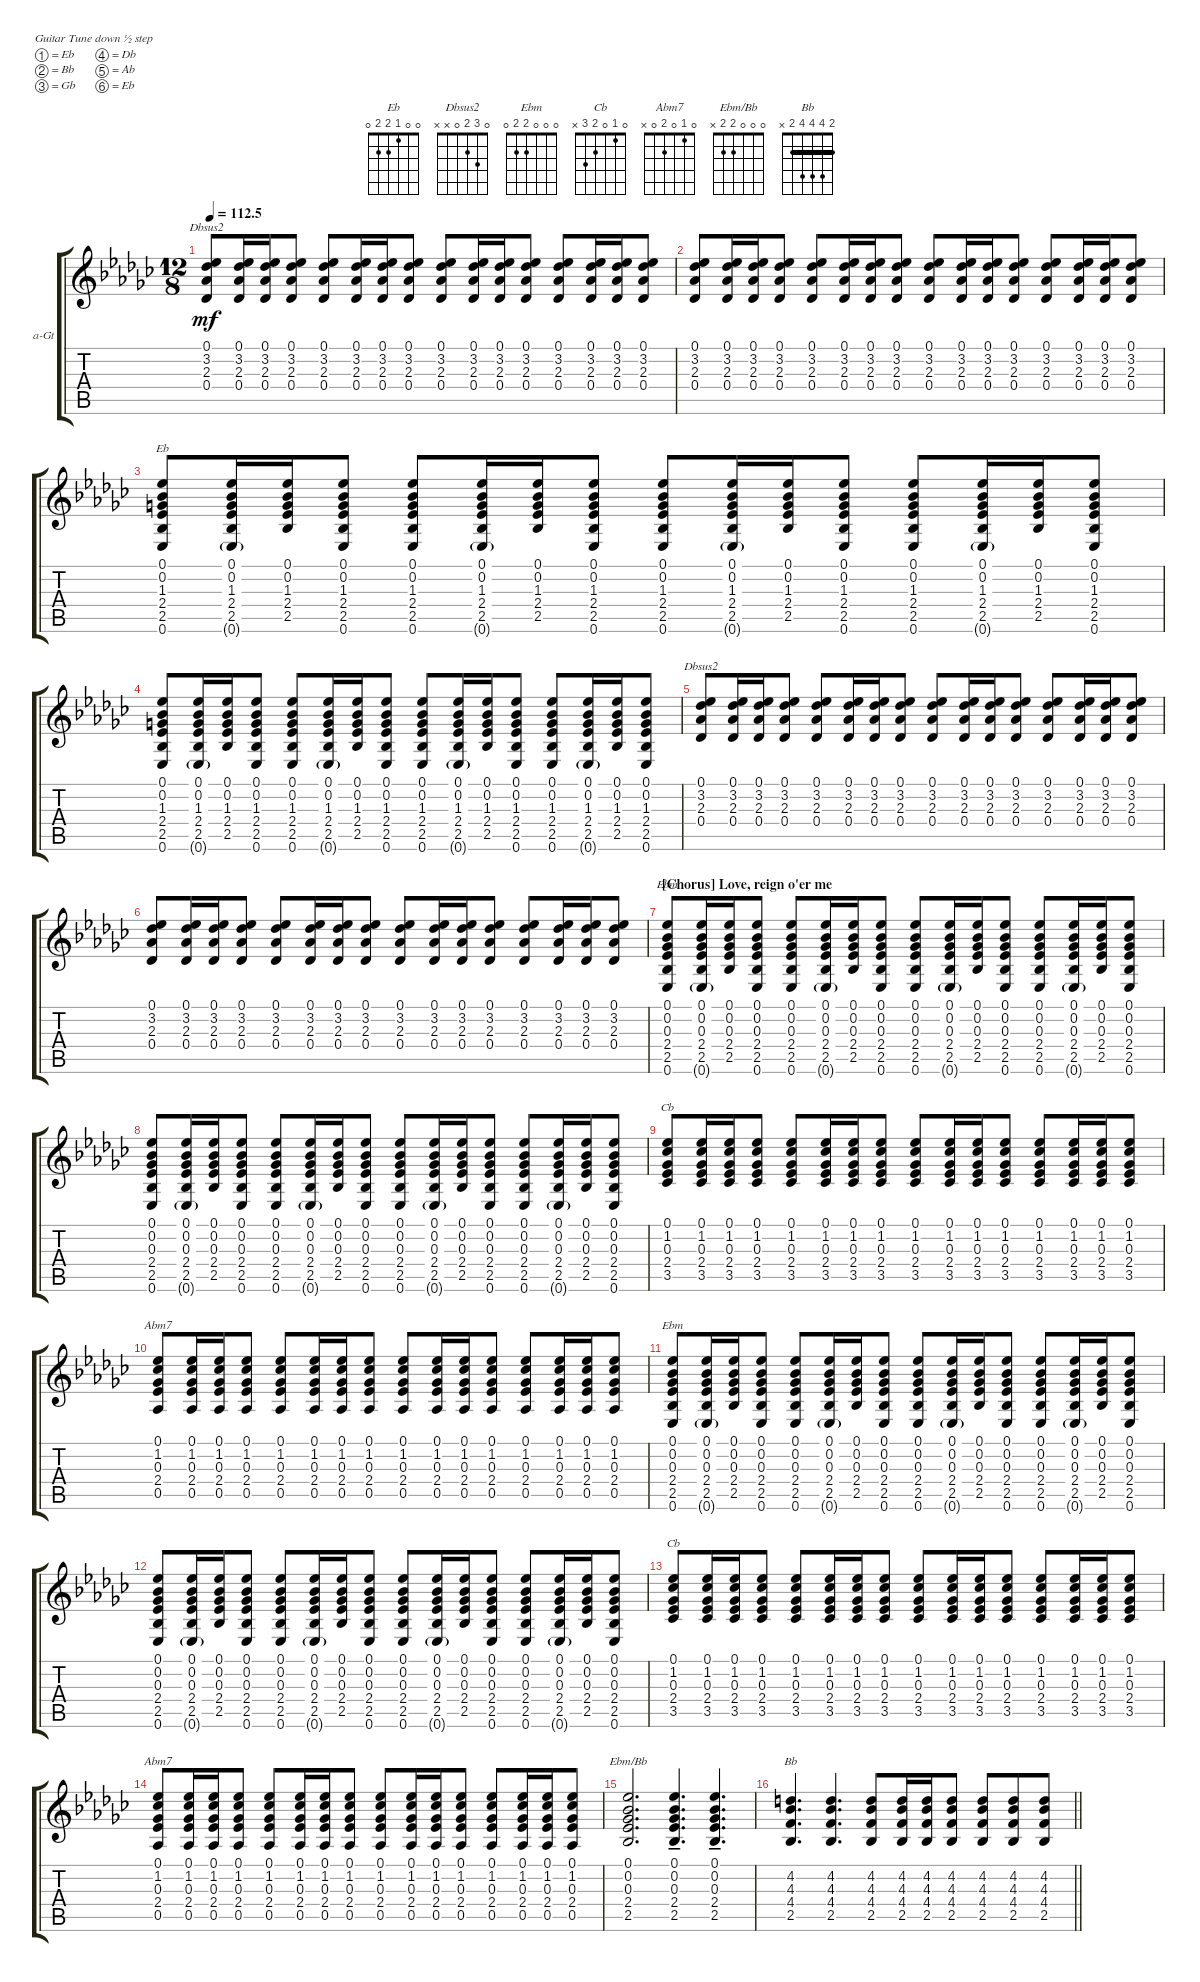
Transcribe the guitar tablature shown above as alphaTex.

\bracketExtendMode groupsimilarinstruments
\firstSystemTrackNameOrientation horizontal
\otherSystemsTrackNameOrientation horizontal
\track ("Acoustic Guitar" "a-Gt") {instrument acousticguitarsteel}
\staff {score tabs}
\tuning (Eb4 Bb3 Gb3 Db3 Ab2 Eb2)
\chord ("Eb" 0 0 1 2 2 0)
\chord ("Dbsus2" 0 3 2 0 x x)
\chord ("Ebm" 0 0 0 2 2 0)
\chord ("Cb" 0 1 0 2 3 x)
\chord ("Abm7" 0 1 0 2 0 x)
\chord ("Ebm/Bb" 0 0 0 2 2 x)
\chord ("Bb" 2 4 4 4 2 x) {barre 2}
\ts (12 8)
\tempo
112.5
\accidentals auto
\clef g2
\ottava regular
\simile none
\ks ebminor
(3.2 2.3 0.4 0.1).8{ch "Dbsus2" dy mf} (3.2 2.3 0.4 0.1).16 (3.2 2.3 0.4 0.1).16 (3.2 2.3 0.4 0.1).8 (3.2 2.3 0.4 0.1).8 (3.2 2.3 0.4 0.1).16 (3.2 2.3 0.4 0.1).16 (3.2 2.3 0.4 0.1).8 (3.2 2.3 0.4 0.1).8 (3.2 2.3 0.4 0.1).16 (3.2 2.3 0.4 0.1).16 (3.2 2.3 0.4 0.1).8 (3.2 2.3 0.4 0.1).8 (3.2 2.3 0.4 0.1).16 (3.2 2.3 0.4 0.1).16 (3.2 2.3 0.4 0.1).8 |
(3.2 2.3 0.4 0.1).8 (3.2 2.3 0.4 0.1).16 (3.2 2.3 0.4 0.1).16 (3.2 2.3 0.4 0.1).8 (3.2 2.3 0.4 0.1).8 (3.2 2.3 0.4 0.1).16 (3.2 2.3 0.4 0.1).16 (3.2 2.3 0.4 0.1).8 (3.2 2.3 0.4 0.1).8 (3.2 2.3 0.4 0.1).16 (3.2 2.3 0.4 0.1).16 (3.2 2.3 0.4 0.1).8 (3.2 2.3 0.4 0.1).8 (3.2 2.3 0.4 0.1).16 (3.2 2.3 0.4 0.1).16 (3.2 2.3 0.4 0.1).8 |
(0.1 0.6 2.5 2.4 1.3 0.2).8{ch "Eb"} (0.1 0.6{g} 2.5 2.4 1.3 0.2).16 (0.1 2.5 2.4 1.3 0.2).16 (0.1 0.6 2.5 2.4 1.3 0.2).8 (0.1 0.6 2.5 2.4 1.3 0.2).8 (0.1 0.6{g} 2.5 2.4 1.3 0.2).16 (0.1 2.5 2.4 1.3 0.2).16 (0.1 0.6 2.5 2.4 1.3 0.2).8 (0.1 0.6 2.5 2.4 1.3 0.2).8 (0.1 0.6{g} 2.5 2.4 1.3 0.2).16 (0.1 2.5 2.4 1.3 0.2).16 (0.1 0.6 2.5 2.4 1.3 0.2).8 (0.1 0.6 2.5 2.4 1.3 0.2).8 (0.1 0.6{g} 2.5 2.4 1.3 0.2).16 (0.1 2.5 2.4 1.3 0.2).16 (0.1 0.6 2.5 2.4 1.3 0.2).8 |
(0.1 0.6 2.5 2.4 1.3 0.2).8 (0.1 0.6{g} 2.5 2.4 1.3 0.2).16 (0.1 2.5 2.4 1.3 0.2).16 (0.1 0.6 2.5 2.4 1.3 0.2).8 (0.1 0.6 2.5 2.4 1.3 0.2).8 (0.1 0.6{g} 2.5 2.4 1.3 0.2).16 (0.1 2.5 2.4 1.3 0.2).16 (0.1 0.6 2.5 2.4 1.3 0.2).8 (0.1 0.6 2.5 2.4 1.3 0.2).8 (0.1 0.6{g} 2.5 2.4 1.3 0.2).16 (0.1 2.5 2.4 1.3 0.2).16 (0.1 0.6 2.5 2.4 1.3 0.2).8 (0.1 0.6 2.5 2.4 1.3 0.2).8 (0.1 0.6{g} 2.5 2.4 1.3 0.2).16 (0.1 2.5 2.4 1.3 0.2).16 (0.1 0.6 2.5 2.4 1.3 0.2).8 |
(3.2 2.3 0.4 0.1).8{ch "Dbsus2"} (3.2 2.3 0.4 0.1).16 (3.2 2.3 0.4 0.1).16 (3.2 2.3 0.4 0.1).8 (3.2 2.3 0.4 0.1).8 (3.2 2.3 0.4 0.1).16 (3.2 2.3 0.4 0.1).16 (3.2 2.3 0.4 0.1).8 (3.2 2.3 0.4 0.1).8 (3.2 2.3 0.4 0.1).16 (3.2 2.3 0.4 0.1).16 (3.2 2.3 0.4 0.1).8 (3.2 2.3 0.4 0.1).8 (3.2 2.3 0.4 0.1).16 (3.2 2.3 0.4 0.1).16 (3.2 2.3 0.4 0.1).8 |
(3.2 2.3 0.4 0.1).8 (3.2 2.3 0.4 0.1).16 (3.2 2.3 0.4 0.1).16 (3.2 2.3 0.4 0.1).8 (3.2 2.3 0.4 0.1).8 (3.2 2.3 0.4 0.1).16 (3.2 2.3 0.4 0.1).16 (3.2 2.3 0.4 0.1).8 (3.2 2.3 0.4 0.1).8 (3.2 2.3 0.4 0.1).16 (3.2 2.3 0.4 0.1).16 (3.2 2.3 0.4 0.1).8 (3.2 2.3 0.4 0.1).8 (3.2 2.3 0.4 0.1).16 (3.2 2.3 0.4 0.1).16 (3.2 2.3 0.4 0.1).8 |
\section ("" "[Chorus] Love, reign o'er me")
(0.1 0.6 2.5 2.4 0.3 0.2).8{ch "Ebm"} (0.1 0.6{g} 2.5 2.4 0.3 0.2).16 (0.1 2.5 2.4 0.3 0.2).16 (0.1 0.6 2.5 2.4 0.3 0.2).8 (0.1 0.6 2.5 2.4 0.3 0.2).8 (0.1 0.6{g} 2.5 2.4 0.3 0.2).16 (0.1 2.5 2.4 0.3 0.2).16 (0.1 0.6 2.5 2.4 0.3 0.2).8 (0.1 0.6 2.5 2.4 0.3 0.2).8 (0.1 0.6{g} 2.5 2.4 0.3 0.2).16 (0.1 2.5 2.4 0.3 0.2).16 (0.1 0.6 2.5 2.4 0.3 0.2).8 (0.1 0.6 2.5 2.4 0.3 0.2).8 (0.1 0.6{g} 2.5 2.4 0.3 0.2).16 (0.1 2.5 2.4 0.3 0.2).16 (0.1 0.6 2.5 2.4 0.3 0.2).8 |
(0.1 0.6 2.5 2.4 0.3 0.2).8 (0.1 0.6{g} 2.5 2.4 0.3 0.2).16 (0.1 2.5 2.4 0.3 0.2).16 (0.1 0.6 2.5 2.4 0.3 0.2).8 (0.1 0.6 2.5 2.4 0.3 0.2).8 (0.1 0.6{g} 2.5 2.4 0.3 0.2).16 (0.1 2.5 2.4 0.3 0.2).16 (0.1 0.6 2.5 2.4 0.3 0.2).8 (0.1 0.6 2.5 2.4 0.3 0.2).8 (0.1 0.6{g} 2.5 2.4 0.3 0.2).16 (0.1 2.5 2.4 0.3 0.2).16 (0.1 0.6 2.5 2.4 0.3 0.2).8 (0.1 0.6 2.5 2.4 0.3 0.2).8 (0.1 0.6{g} 2.5 2.4 0.3 0.2).16 (0.1 2.5 2.4 0.3 0.2).16 (0.1 0.6 2.5 2.4 0.3 0.2).8 |
(3.5 2.4 0.3 1.2 0.1).8{ch "Cb"} (3.5 2.4 0.3 1.2 0.1).16 (3.5 2.4 0.3 1.2 0.1).16 (3.5 2.4 0.3 1.2 0.1).8 (3.5 2.4 0.3 1.2 0.1).8 (3.5 2.4 0.3 1.2 0.1).16 (3.5 2.4 0.3 1.2 0.1).16 (3.5 2.4 0.3 1.2 0.1).8 (3.5 2.4 0.3 1.2 0.1).8 (3.5 2.4 0.3 1.2 0.1).16 (3.5 2.4 0.3 1.2 0.1).16 (3.5 2.4 0.3 1.2 0.1).8 (3.5 2.4 0.3 1.2 0.1).8 (3.5 2.4 0.3 1.2 0.1).16 (3.5 2.4 0.3 1.2 0.1).16 (3.5 2.4 0.3 1.2 0.1).8 |
(0.5 2.4 0.3 1.2 0.1).8{ch "Abm7"} (0.5 2.4 0.3 1.2 0.1).16 (0.5 2.4 0.3 1.2 0.1).16 (0.5 2.4 0.3 1.2 0.1).8 (0.5 2.4 0.3 1.2 0.1).8 (0.5 2.4 0.3 1.2 0.1).16 (0.5 2.4 0.3 1.2 0.1).16 (0.5 2.4 0.3 1.2 0.1).8 (0.5 2.4 0.3 1.2 0.1).8 (0.5 2.4 0.3 1.2 0.1).16 (0.5 2.4 0.3 1.2 0.1).16 (0.5 2.4 0.3 1.2 0.1).8 (0.5 2.4 0.3 1.2 0.1).8 (0.5 2.4 0.3 1.2 0.1).16 (0.5 2.4 0.3 1.2 0.1).16 (0.5 2.4 0.3 1.2 0.1).8 |
(0.1 0.6 2.5 2.4 0.3 0.2).8{ch "Ebm"} (0.1 0.6{g} 2.5 2.4 0.3 0.2).16 (0.1 2.5 2.4 0.3 0.2).16 (0.1 0.6 2.5 2.4 0.3 0.2).8 (0.1 0.6 2.5 2.4 0.3 0.2).8 (0.1 0.6{g} 2.5 2.4 0.3 0.2).16 (0.1 2.5 2.4 0.3 0.2).16 (0.1 0.6 2.5 2.4 0.3 0.2).8 (0.1 0.6 2.5 2.4 0.3 0.2).8 (0.1 0.6{g} 2.5 2.4 0.3 0.2).16 (0.1 2.5 2.4 0.3 0.2).16 (0.1 0.6 2.5 2.4 0.3 0.2).8 (0.1 0.6 2.5 2.4 0.3 0.2).8 (0.1 0.6{g} 2.5 2.4 0.3 0.2).16 (0.1 2.5 2.4 0.3 0.2).16 (0.1 0.6 2.5 2.4 0.3 0.2).8 |
(0.1 0.6 2.5 2.4 0.3 0.2).8 (0.1 0.6{g} 2.5 2.4 0.3 0.2).16 (0.1 2.5 2.4 0.3 0.2).16 (0.1 0.6 2.5 2.4 0.3 0.2).8 (0.1 0.6 2.5 2.4 0.3 0.2).8 (0.1 0.6{g} 2.5 2.4 0.3 0.2).16 (0.1 2.5 2.4 0.3 0.2).16 (0.1 0.6 2.5 2.4 0.3 0.2).8 (0.1 0.6 2.5 2.4 0.3 0.2).8 (0.1 0.6{g} 2.5 2.4 0.3 0.2).16 (0.1 2.5 2.4 0.3 0.2).16 (0.1 0.6 2.5 2.4 0.3 0.2).8 (0.1 0.6 2.5 2.4 0.3 0.2).8 (0.1 0.6{g} 2.5 2.4 0.3 0.2).16 (0.1 2.5 2.4 0.3 0.2).16 (0.1 0.6 2.5 2.4 0.3 0.2).8 |
(3.5 2.4 0.3 1.2 0.1).8{ch "Cb"} (3.5 2.4 0.3 1.2 0.1).16 (3.5 2.4 0.3 1.2 0.1).16 (3.5 2.4 0.3 1.2 0.1).8 (3.5 2.4 0.3 1.2 0.1).8 (3.5 2.4 0.3 1.2 0.1).16 (3.5 2.4 0.3 1.2 0.1).16 (3.5 2.4 0.3 1.2 0.1).8 (3.5 2.4 0.3 1.2 0.1).8 (3.5 2.4 0.3 1.2 0.1).16 (3.5 2.4 0.3 1.2 0.1).16 (3.5 2.4 0.3 1.2 0.1).8 (3.5 2.4 0.3 1.2 0.1).8 (3.5 2.4 0.3 1.2 0.1).16 (3.5 2.4 0.3 1.2 0.1).16 (3.5 2.4 0.3 1.2 0.1).8 |
(0.5 2.4 0.3 1.2 0.1).8{ch "Abm7"} (0.5 2.4 0.3 1.2 0.1).16 (0.5 2.4 0.3 1.2 0.1).16 (0.5 2.4 0.3 1.2 0.1).8 (0.5 2.4 0.3 1.2 0.1).8 (0.5 2.4 0.3 1.2 0.1).16 (0.5 2.4 0.3 1.2 0.1).16 (0.5 2.4 0.3 1.2 0.1).8 (0.5 2.4 0.3 1.2 0.1).8 (0.5 2.4 0.3 1.2 0.1).16 (0.5 2.4 0.3 1.2 0.1).16 (0.5 2.4 0.3 1.2 0.1).8 (0.5 2.4 0.3 1.2 0.1).8 (0.5 2.4 0.3 1.2 0.1).16 (0.5 2.4 0.3 1.2 0.1).16 (0.5 2.4 0.3 1.2 0.1).8 |
(0.2 0.1 0.3 2.4 2.5).2{d ch "Ebm/Bb"} (0.2{ten} 0.1 0.3 2.4 2.5).4{d} (0.2{ten} 0.1 0.3 2.4 2.5).4{d} |
\barLineRight lightlight
(2.5 4.4 4.3 4.2).4{d ch "Bb"} (2.5 4.4 4.3 4.2).4{d} (2.5 4.4 4.3 4.2).8 (2.5 4.4 4.3 4.2).16 (2.5 4.4 4.3 4.2).16 (2.5 4.4 4.3 4.2).8 (2.5 4.4 4.3 4.2).8 (2.5 4.4 4.3 4.2).8 (2.5 4.4 4.3 4.2).8
